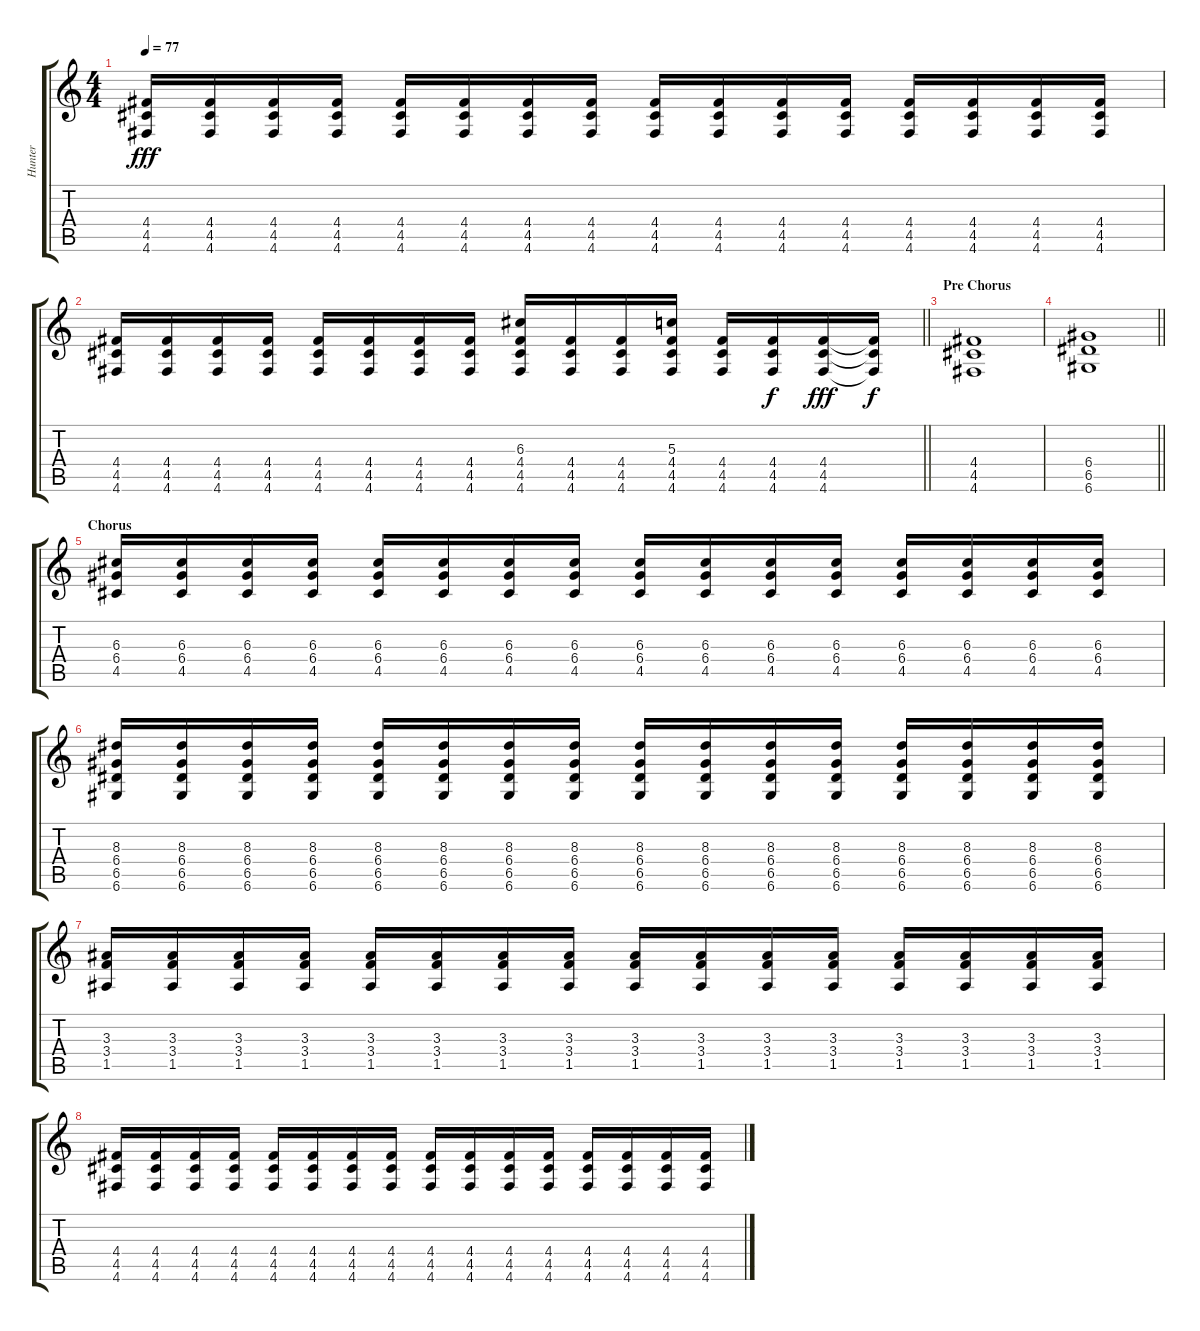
\track ("Hunter" "Hunter") {instrument acousticguitarsteel}
\staff {score tabs}
\tuning (E4 B3 G3 D3 A2 D2) {hide}
\ts (4 4)
\tempo 77
\clef g2
\ks c
(4.4 4.5 4.6).16{dy fff} (4.4 4.5 4.6).16 (4.4 4.5 4.6).16 (4.4 4.5 4.6).16 (4.4 4.5 4.6).16 (4.4 4.5 4.6).16 (4.4 4.5 4.6).16 (4.4 4.5 4.6).16 (4.4 4.5 4.6).16 (4.4 4.5 4.6).16 (4.4 4.5 4.6).16 (4.4 4.5 4.6).16 (4.4 4.5 4.6).16 (4.4 4.5 4.6).16 (4.4 4.5 4.6).16 (4.4 4.5 4.6).16 |
\barLineRight lightlight
(4.4 4.5 4.6).16 (4.4 4.5 4.6).16 (4.4 4.5 4.6).16 (4.4 4.5 4.6).16 (4.4 4.5 4.6).16 (4.4 4.5 4.6).16 (4.4 4.5 4.6).16 (4.4 4.5 4.6).16 (6.3 4.4 4.5 4.6).16 (4.4 4.5 4.6).16 (4.4 4.5 4.6).16 (5.3 4.4 4.5 4.6).16 (4.4 4.5 4.6).16 (4.4 4.5 4.6).16{dy f} (4.4 4.5 4.6).16{dy fff} (4.4{t} 4.5{t} 4.6{t}).16{dy f} |
\section ("" "Pre Chorus")
(4.4 4.5 4.6).1 |
\barLineRight lightlight
(6.4 6.5 6.6).1 |
\section ("" "Chorus")
(6.3 6.4 4.5).16 (6.3 6.4 4.5).16 (6.3 6.4 4.5).16 (6.3 6.4 4.5).16 (6.3 6.4 4.5).16 (6.3 6.4 4.5).16 (6.3 6.4 4.5).16 (6.3 6.4 4.5).16 (6.3 6.4 4.5).16 (6.3 6.4 4.5).16 (6.3 6.4 4.5).16 (6.3 6.4 4.5).16 (6.3 6.4 4.5).16 (6.3 6.4 4.5).16 (6.3 6.4 4.5).16 (6.3 6.4 4.5).16 |
(8.3 6.4 6.5 6.6).16 (8.3 6.4 6.5 6.6).16 (8.3 6.4 6.5 6.6).16 (8.3 6.4 6.5 6.6).16 (8.3 6.4 6.5 6.6).16 (8.3 6.4 6.5 6.6).16 (8.3 6.4 6.5 6.6).16 (8.3 6.4 6.5 6.6).16 (8.3 6.4 6.5 6.6).16 (8.3 6.4 6.5 6.6).16 (8.3 6.4 6.5 6.6).16 (8.3 6.4 6.5 6.6).16 (8.3 6.4 6.5 6.6).16 (8.3 6.4 6.5 6.6).16 (8.3 6.4 6.5 6.6).16 (8.3 6.4 6.5 6.6).16 |
(3.3 3.4 1.5).16 (3.3 3.4 1.5).16 (3.3 3.4 1.5).16 (3.3 3.4 1.5).16 (3.3 3.4 1.5).16 (3.3 3.4 1.5).16 (3.3 3.4 1.5).16 (3.3 3.4 1.5).16 (3.3 3.4 1.5).16 (3.3 3.4 1.5).16 (3.3 3.4 1.5).16 (3.3 3.4 1.5).16 (3.3 3.4 1.5).16 (3.3 3.4 1.5).16 (3.3 3.4 1.5).16 (3.3 3.4 1.5).16 |
(4.4 4.5 4.6).16 (4.4 4.5 4.6).16 (4.4 4.5 4.6).16 (4.4 4.5 4.6).16 (4.4 4.5 4.6).16 (4.4 4.5 4.6).16 (4.4 4.5 4.6).16 (4.4 4.5 4.6).16 (4.4 4.5 4.6).16 (4.4 4.5 4.6).16 (4.4 4.5 4.6).16 (4.4 4.5 4.6).16 (4.4 4.5 4.6).16 (4.4 4.5 4.6).16 (4.4 4.5 4.6).16 (4.4 4.5 4.6).16
